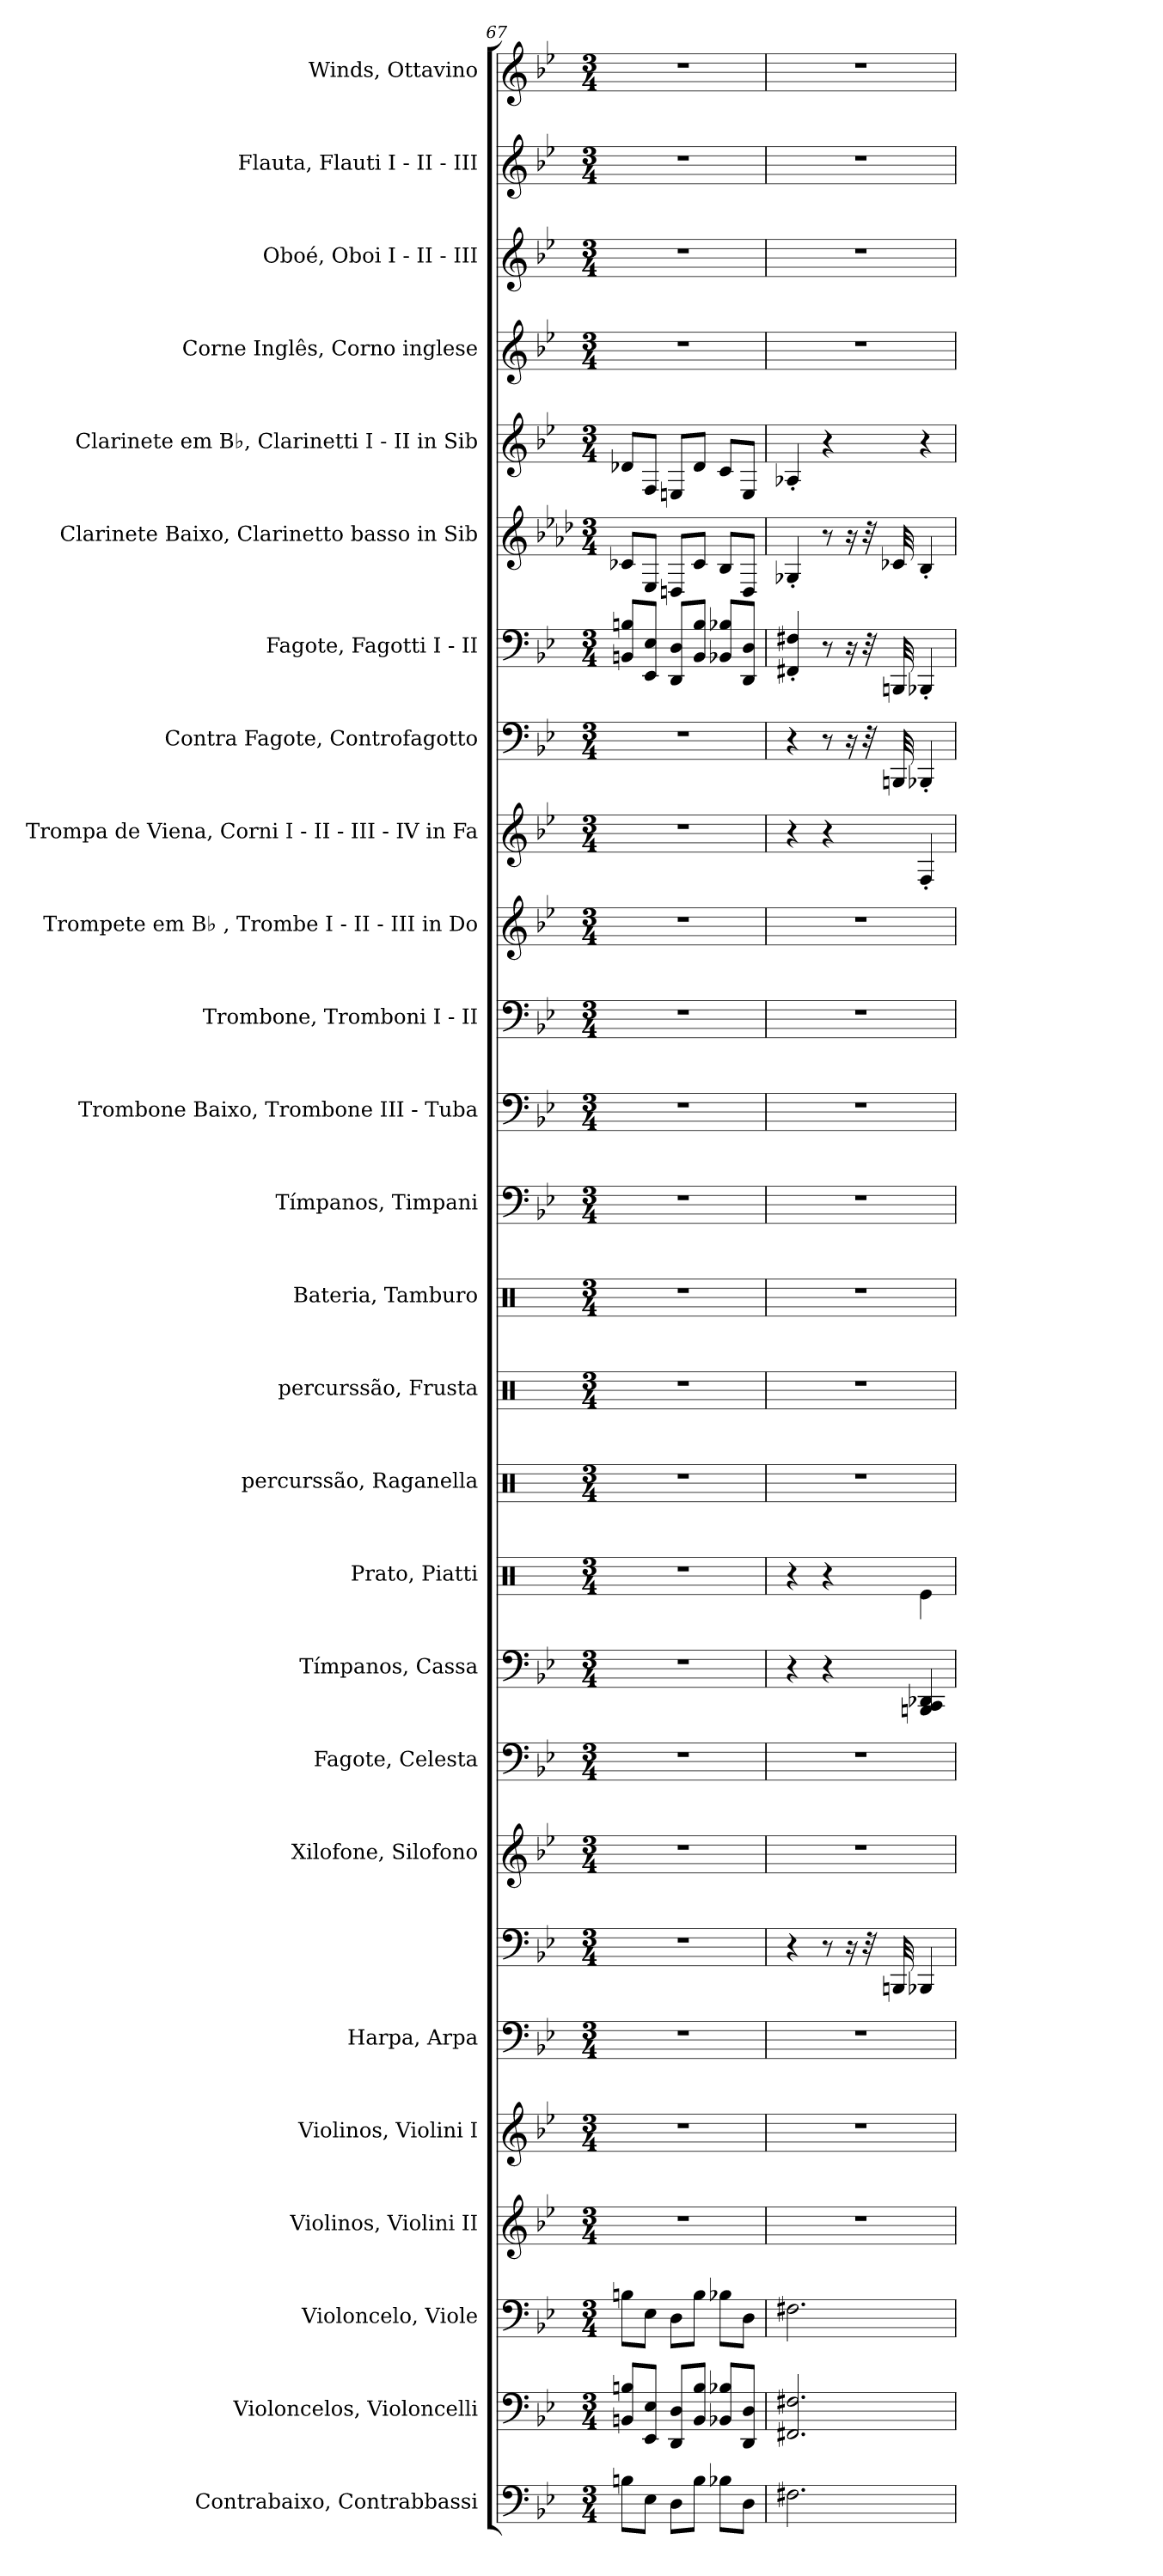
**kern	**kern	**kern	**kern	**kern	**kern	**kern	**kern	**kern	**kern	**kern	**kern	**kern	**kern	**kern	**kern	**kern	**kern	**kern	**kern	**kern	**kern	**kern	**kern	**kern	**kern	**kern
*part26	*part25	*part24	*part23	*part22	*part21	*part21	*part20	*part19	*part18	*part17	*part16	*part15	*part14	*part13	*part12	*part11	*part10	*part9	*part8	*part7	*part6	*part5	*part4	*part3	*part2	*part1
*staff27	*staff26	*staff25	*staff24	*staff23	*staff22	*staff21	*staff20	*staff19	*staff18	*staff17	*staff16	*staff15	*staff14	*staff13	*staff12	*staff11	*staff10	*staff9	*staff8	*staff7	*staff6	*staff5	*staff4	*staff3	*staff2	*staff1
*I"Contrabaixo, Contrabbassi	*I"Violoncelos, Violoncelli	*I"Violoncelo, Viole	*I"Violinos, Violini II	*I"Violinos, Violini I	*I"Harpa, Arpa	*	*I"Xilofone, Silofono	*I"Fagote, Celesta	*I"Tímpanos, Cassa	*I"Prato, Piatti	*I"percurssão, Raganella	*I"percurssão, Frusta	*I"Bateria, Tamburo	*I"Tímpanos, Timpani	*I"Trombone Baixo, Trombone III - Tuba	*I"Trombone, Tromboni I - II	*I"Trompete em B♭ , Trombe I - II - III in Do	*I"Trompa de Viena, Corni I - II - III - IV in Fa	*I"Contra Fagote, Controfagotto	*I"Fagote, Fagotti I - II	*I"Clarinete Baixo, Clarinetto basso in Sib	*I"Clarinete em B♭, Clarinetti I - II in Sib	*I"Corne Inglês, Corno inglese	*I"Oboé, Oboi I - II - III	*I"Flauta, Flauti I - II - III	*I"Winds, Ottavino
*I'Cb.	*I'Vcs.	*I'Vc.	*I'Vno.	*I'Vno.	*I'Hpa.	*	*I'Xil.	*I'Fg.	*	*I'Prt.	*I'Perc.	*I'Perc.	*	*I'Timp.	*I'Tbn. B.	*I'Tbn.	*I'Tp. B♭	*	*I'Ct. Fg.	*I'Fg.	*I'Cl. B.	*I'Cl. B♭	*I'C. I.	*I'Ob.	*I'Fl.	*I'Wi.
*clefF4	*clefF4	*clefF4	*clefG2	*clefG2	*clefF4	*clefF4	*clefG2	*clefF4	*clefF4	*clefX	*clefX	*clefX	*clefX	*clefF4	*clefF4	*clefF4	*clefG2	*clefG2	*clefF4	*clefF4	*clefG2	*clefG2	*clefG2	*clefG2	*clefG2	*clefG2
*ITrd7c12	*	*	*	*	*	*	*ITrd-7c-12	*	*	*	*	*	*	*	*	*	*ITrd1c2	*ITrd4c7	*ITrd7c12	*	*ITrd8c14	*ITrd1c2	*ITrd4c7	*	*	*
*k[b-e-]	*k[b-e-]	*k[b-e-]	*k[b-e-]	*k[b-e-]	*k[b-e-]	*k[b-e-]	*k[b-e-]	*k[b-e-]	*k[b-e-]	*k[]	*k[]	*k[]	*k[]	*k[b-e-]	*k[b-e-]	*k[b-e-]	*k[b-e-a-d-]	*k[b-e-a-]	*k[b-e-]	*k[b-e-]	*k[b-e-a-d-]	*k[b-e-a-d-]	*k[b-e-a-]	*k[b-e-]	*k[b-e-]	*k[b-e-]
*M3/4	*M3/4	*M3/4	*M3/4	*M3/4	*M3/4	*M3/4	*M3/4	*M3/4	*M3/4	*M3/4	*M3/4	*M3/4	*M3/4	*M3/4	*M3/4	*M3/4	*M3/4	*M3/4	*M3/4	*M3/4	*M3/4	*M3/4	*M3/4	*M3/4	*M3/4	*M3/4
*MM285	*MM285	*MM285	*MM285	*MM285	*MM285	*MM285	*MM285	*MM285	*MM285	*MM285	*MM285	*MM285	*MM285	*MM285	*MM285	*MM285	*MM285	*MM285	*MM285	*MM285	*MM285	*MM285	*MM285	*MM285	*MM285	*MM285
=67	=67	=67	=67	=67	=67	=67	=67	=67	=67	=67	=67	=67	=67	=67	=67	=67	=67	=67	=67	=67	=67	=67	=67	=67	=67	=67
8BBn\L	8BBn/ 8Bn/L	8Bn\L	2.r	2.r	2.r	2.r	2.r	2.r	2.r	2.r	2.r	2.r	2.r	2.r	2.r	2.r	2.r	2.r	2.r	8BBn/ 8Bn/L	8C-X/L	8c-X/L	2.r	2.r	2.r	2.r
8EE-\J	8EE-/ 8E-/J	8E-\J	.	.	.	.	.	.	.	.	.	.	.	.	.	.	.	.	.	8EE-/ 8E-/J	8EE-/J	8E-/J	.	.	.	.
8DD\L	8DD/ 8D/L	8D\L	.	.	.	.	.	.	.	.	.	.	.	.	.	.	.	.	.	8DD/ 8D/L	8DDn/L	8Dn/L	.	.	.	.
8BB\J	8BB/ 8B/J	8B\J	.	.	.	.	.	.	.	.	.	.	.	.	.	.	.	.	.	8BB/ 8B/J	8C-/J	8c-/J	.	.	.	.
8BB-X\L	8BB-X/ 8B-X/L	8B-X\L	.	.	.	.	.	.	.	.	.	.	.	.	.	.	.	.	.	8BB-X/ 8B-X/L	8BB-/L	8B-/L	.	.	.	.
8DD\J	8DD/ 8D/J	8D\J	.	.	.	.	.	.	.	.	.	.	.	.	.	.	.	.	.	8DD/ 8D/J	8DD/J	8D/J	.	.	.	.
=68	=68	=68	=68	=68	=68	=68	=68	=68	=68	=68	=68	=68	=68	=68	=68	=68	=68	=68	=68	=68	=68	=68	=68	=68	=68	=68
*	*	*	*	*	*	*	*	*	*	*	*	*	*	*	*	*	*	*	*	*	*	*	*	*	*	*MM245
2.FF#X\	2.FF#X/ 2.F#X/	2.F#X\	2.r	2.r	2.r	4r	2.r	2.r	4r	4r	2.r	2.r	2.r	2.r	2.r	2.r	2.r	4r	4r	4FF#X/' 4F#X/'	4GG-X'/	4G-X'/	2.r	2.r	2.r	2.r
.	.	.	.	.	.	8r	.	.	4r	4r	.	.	.	.	.	.	.	4r	8r	8r	8r	4r	.	.	.	.
.	.	.	.	.	.	16r	.	.	.	.	.	.	.	.	.	.	.	.	16r	16r	16r	.	.	.	.	.
.	.	.	.	.	.	32r	.	.	.	.	.	.	.	.	.	.	.	.	32r	32r	32r	.	.	.	.	.
.	.	.	.	.	.	32BBBn/	.	.	.	.	.	.	.	.	.	.	.	.	32BBBBn/	32BBBn/	32C-X/	.	.	.	.	.
.	.	.	.	.	.	4BBB-X/	.	.	4BBBn/ 4CC/ 4DD-X/	4Re\	.	.	.	.	.	.	.	4BB-'/	4BBBB-X'/	4BBB-X'/	4BB-'/	4r	.	.	.	.
=	=	=	=	=	=	=	=	=	=	=	=	=	=	=	=	=	=	=	=	=	=	=	=	=	=	=
*-	*-	*-	*-	*-	*-	*-	*-	*-	*-	*-	*-	*-	*-	*-	*-	*-	*-	*-	*-	*-	*-	*-	*-	*-	*-	*-
